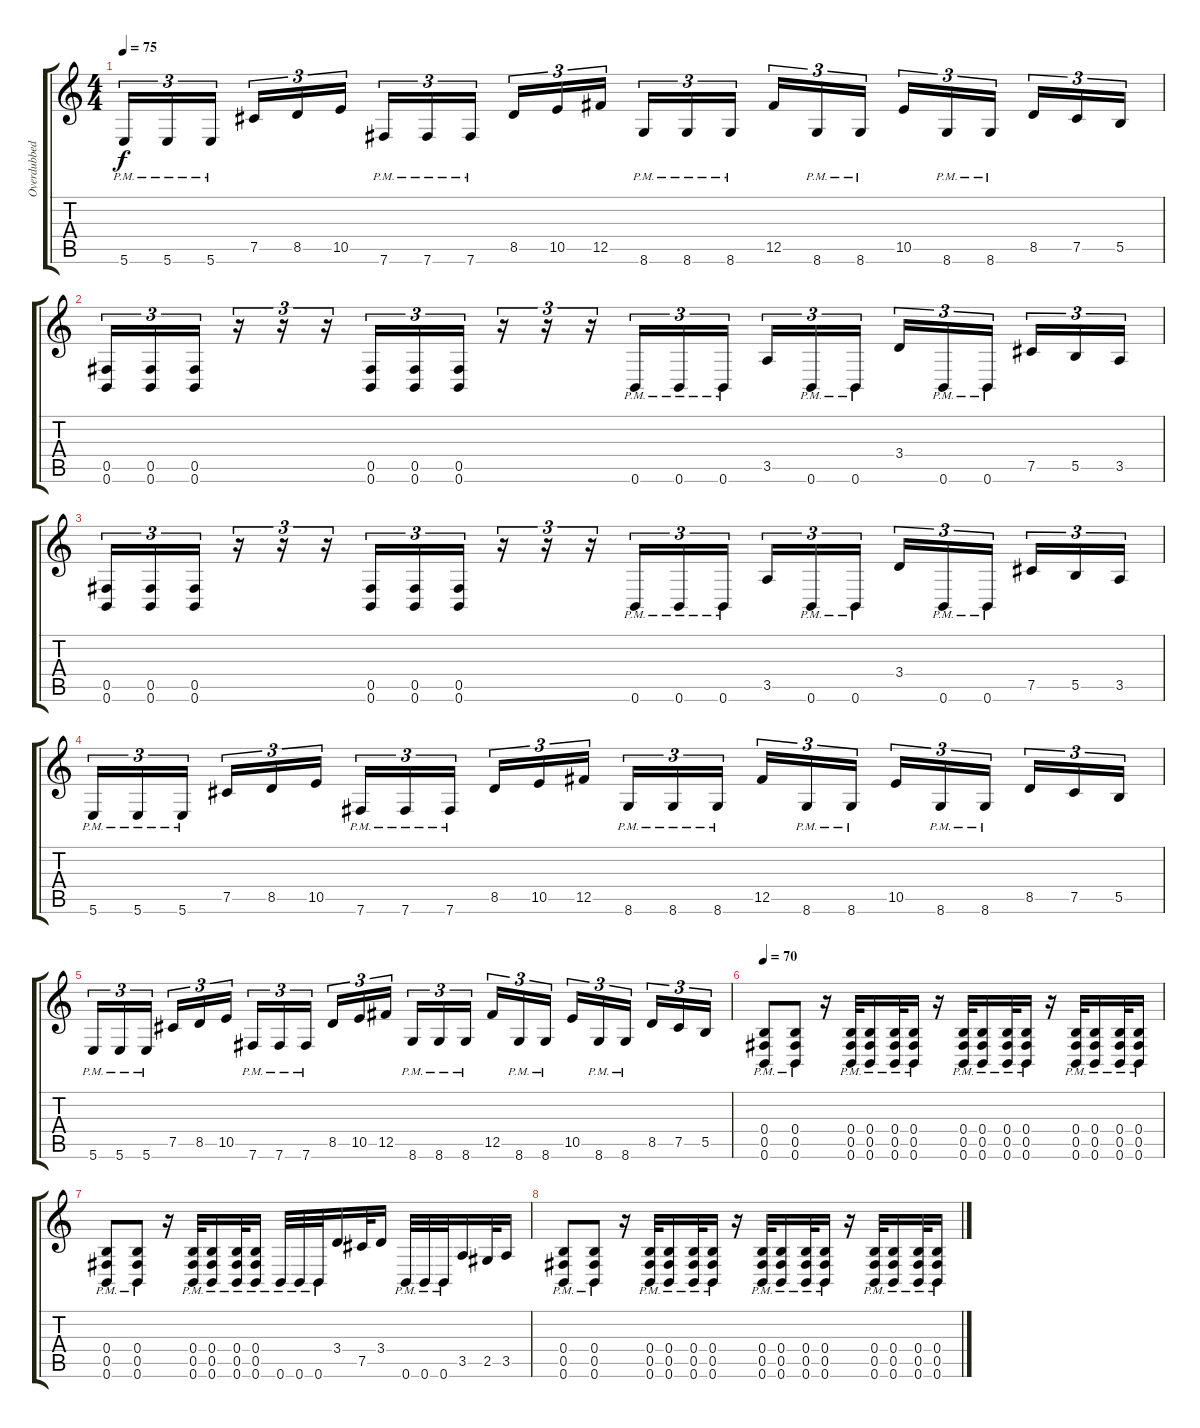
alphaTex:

\track ("Overdubbed Left Guitar" "Overdubbed") {instrument distortionguitar}
\staff {score tabs}
\tuning (Db4 Ab3 E3 B2 Gb2 B1) {hide}
\ts (4 4)
\tempo 75
\clef g2
\ks c
5.6{pm}.16{tu (3 2) dy f} 5.6{pm}.16{tu (3 2)} 5.6{pm}.16{tu (3 2)} 7.5.16{tu (3 2)} 8.5.16{tu (3 2)} 10.5.16{tu (3 2)} 7.6{pm}.16{tu (3 2)} 7.6{pm}.16{tu (3 2)} 7.6{pm}.16{tu (3 2)} 8.5.16{tu (3 2)} 10.5.16{tu (3 2)} 12.5.16{tu (3 2)} 8.6{pm}.16{tu (3 2)} 8.6{pm}.16{tu (3 2)} 8.6{pm}.16{tu (3 2)} 12.5.16{tu (3 2)} 8.6{pm}.16{tu (3 2)} 8.6{pm}.16{tu (3 2)} 10.5.16{tu (3 2)} 8.6{pm}.16{tu (3 2)} 8.6{pm}.16{tu (3 2)} 8.5.16{tu (3 2)} 7.5.16{tu (3 2)} 5.5.16{tu (3 2)} |
(0.5 0.6).16{tu (3 2)} (0.5 0.6).16{tu (3 2)} (0.5 0.6).16{tu (3 2)} r.16{tu (3 2)} r.16{tu (3 2)} r.16{tu (3 2)} (0.5 0.6).16{tu (3 2)} (0.5 0.6).16{tu (3 2)} (0.5 0.6).16{tu (3 2)} r.16{tu (3 2)} r.16{tu (3 2)} r.16{tu (3 2)} 0.6{pm}.16{tu (3 2)} 0.6{pm}.16{tu (3 2)} 0.6{pm}.16{tu (3 2)} 3.5.16{tu (3 2)} 0.6{pm}.16{tu (3 2)} 0.6{pm}.16{tu (3 2)} 3.4.16{tu (3 2)} 0.6{pm}.16{tu (3 2)} 0.6{pm}.16{tu (3 2)} 7.5.16{tu (3 2)} 5.5.16{tu (3 2)} 3.5.16{tu (3 2)} |
(0.5 0.6).16{tu (3 2)} (0.5 0.6).16{tu (3 2)} (0.5 0.6).16{tu (3 2)} r.16{tu (3 2)} r.16{tu (3 2)} r.16{tu (3 2)} (0.5 0.6).16{tu (3 2)} (0.5 0.6).16{tu (3 2)} (0.5 0.6).16{tu (3 2)} r.16{tu (3 2)} r.16{tu (3 2)} r.16{tu (3 2)} 0.6{pm}.16{tu (3 2)} 0.6{pm}.16{tu (3 2)} 0.6{pm}.16{tu (3 2)} 3.5.16{tu (3 2)} 0.6{pm}.16{tu (3 2)} 0.6{pm}.16{tu (3 2)} 3.4.16{tu (3 2)} 0.6{pm}.16{tu (3 2)} 0.6{pm}.16{tu (3 2)} 7.5.16{tu (3 2)} 5.5.16{tu (3 2)} 3.5.16{tu (3 2)} |
5.6{pm}.16{tu (3 2)} 5.6{pm}.16{tu (3 2)} 5.6{pm}.16{tu (3 2)} 7.5.16{tu (3 2)} 8.5.16{tu (3 2)} 10.5.16{tu (3 2)} 7.6{pm}.16{tu (3 2)} 7.6{pm}.16{tu (3 2)} 7.6{pm}.16{tu (3 2)} 8.5.16{tu (3 2)} 10.5.16{tu (3 2)} 12.5.16{tu (3 2)} 8.6{pm}.16{tu (3 2)} 8.6{pm}.16{tu (3 2)} 8.6{pm}.16{tu (3 2)} 12.5.16{tu (3 2)} 8.6{pm}.16{tu (3 2)} 8.6{pm}.16{tu (3 2)} 10.5.16{tu (3 2)} 8.6{pm}.16{tu (3 2)} 8.6{pm}.16{tu (3 2)} 8.5.16{tu (3 2)} 7.5.16{tu (3 2)} 5.5.16{tu (3 2)} |
5.6{pm}.16{tu (3 2)} 5.6{pm}.16{tu (3 2)} 5.6{pm}.16{tu (3 2)} 7.5.16{tu (3 2)} 8.5.16{tu (3 2)} 10.5.16{tu (3 2)} 7.6{pm}.16{tu (3 2)} 7.6{pm}.16{tu (3 2)} 7.6{pm}.16{tu (3 2)} 8.5.16{tu (3 2)} 10.5.16{tu (3 2)} 12.5.16{tu (3 2)} 8.6{pm}.16{tu (3 2)} 8.6{pm}.16{tu (3 2)} 8.6{pm}.16{tu (3 2)} 12.5.16{tu (3 2)} 8.6{pm}.16{tu (3 2)} 8.6{pm}.16{tu (3 2)} 10.5.16{tu (3 2)} 8.6{pm}.16{tu (3 2)} 8.6{pm}.16{tu (3 2)} 8.5.16{tu (3 2)} 7.5.16{tu (3 2)} 5.5.16{tu (3 2)} |
\tempo 70
(0.4{pm} 0.5{pm} 0.6{pm}).8 (0.4{pm} 0.5{pm} 0.6{pm}).8 r.16 (0.4{pm} 0.5{pm} 0.6{pm}).32 (0.4{pm} 0.5{pm} 0.6{pm}).16 (0.4{pm} 0.5{pm} 0.6{pm}).32 (0.4{pm} 0.5{pm} 0.6{pm}).16 r.16 (0.4{pm} 0.5{pm} 0.6{pm}).32 (0.4{pm} 0.5{pm} 0.6{pm}).16 (0.4{pm} 0.5{pm} 0.6{pm}).32 (0.4{pm} 0.5{pm} 0.6{pm}).16 r.16 (0.4{pm} 0.5{pm} 0.6{pm}).32 (0.4{pm} 0.5{pm} 0.6{pm}).16 (0.4{pm} 0.5{pm} 0.6{pm}).32 (0.4{pm} 0.5{pm} 0.6{pm}).16 |
(0.4{pm} 0.5{pm} 0.6{pm}).8 (0.4{pm} 0.5{pm} 0.6{pm}).8 r.16 (0.4{pm} 0.5{pm} 0.6{pm}).32 (0.4{pm} 0.5{pm} 0.6{pm}).16 (0.4{pm} 0.5{pm} 0.6{pm}).32 (0.4{pm} 0.5{pm} 0.6{pm}).16 0.6{pm}.32 0.6{pm}.32 0.6{pm}.32 3.4.16 7.5.32 3.4.16 0.6{pm}.32 0.6{pm}.32 0.6{pm}.32 3.5.16 2.5.32 3.5.16 |
(0.4{pm} 0.5{pm} 0.6{pm}).8 (0.4{pm} 0.5{pm} 0.6{pm}).8 r.16 (0.4{pm} 0.5{pm} 0.6{pm}).32 (0.4{pm} 0.5{pm} 0.6{pm}).16 (0.4{pm} 0.5{pm} 0.6{pm}).32 (0.4{pm} 0.5{pm} 0.6{pm}).16 r.16 (0.4{pm} 0.5{pm} 0.6{pm}).32 (0.4{pm} 0.5{pm} 0.6{pm}).16 (0.4{pm} 0.5{pm} 0.6{pm}).32 (0.4{pm} 0.5{pm} 0.6{pm}).16 r.16 (0.4{pm} 0.5{pm} 0.6{pm}).32 (0.4{pm} 0.5{pm} 0.6{pm}).16 (0.4{pm} 0.5{pm} 0.6{pm}).32 (0.4{pm} 0.5{pm} 0.6{pm}).16
